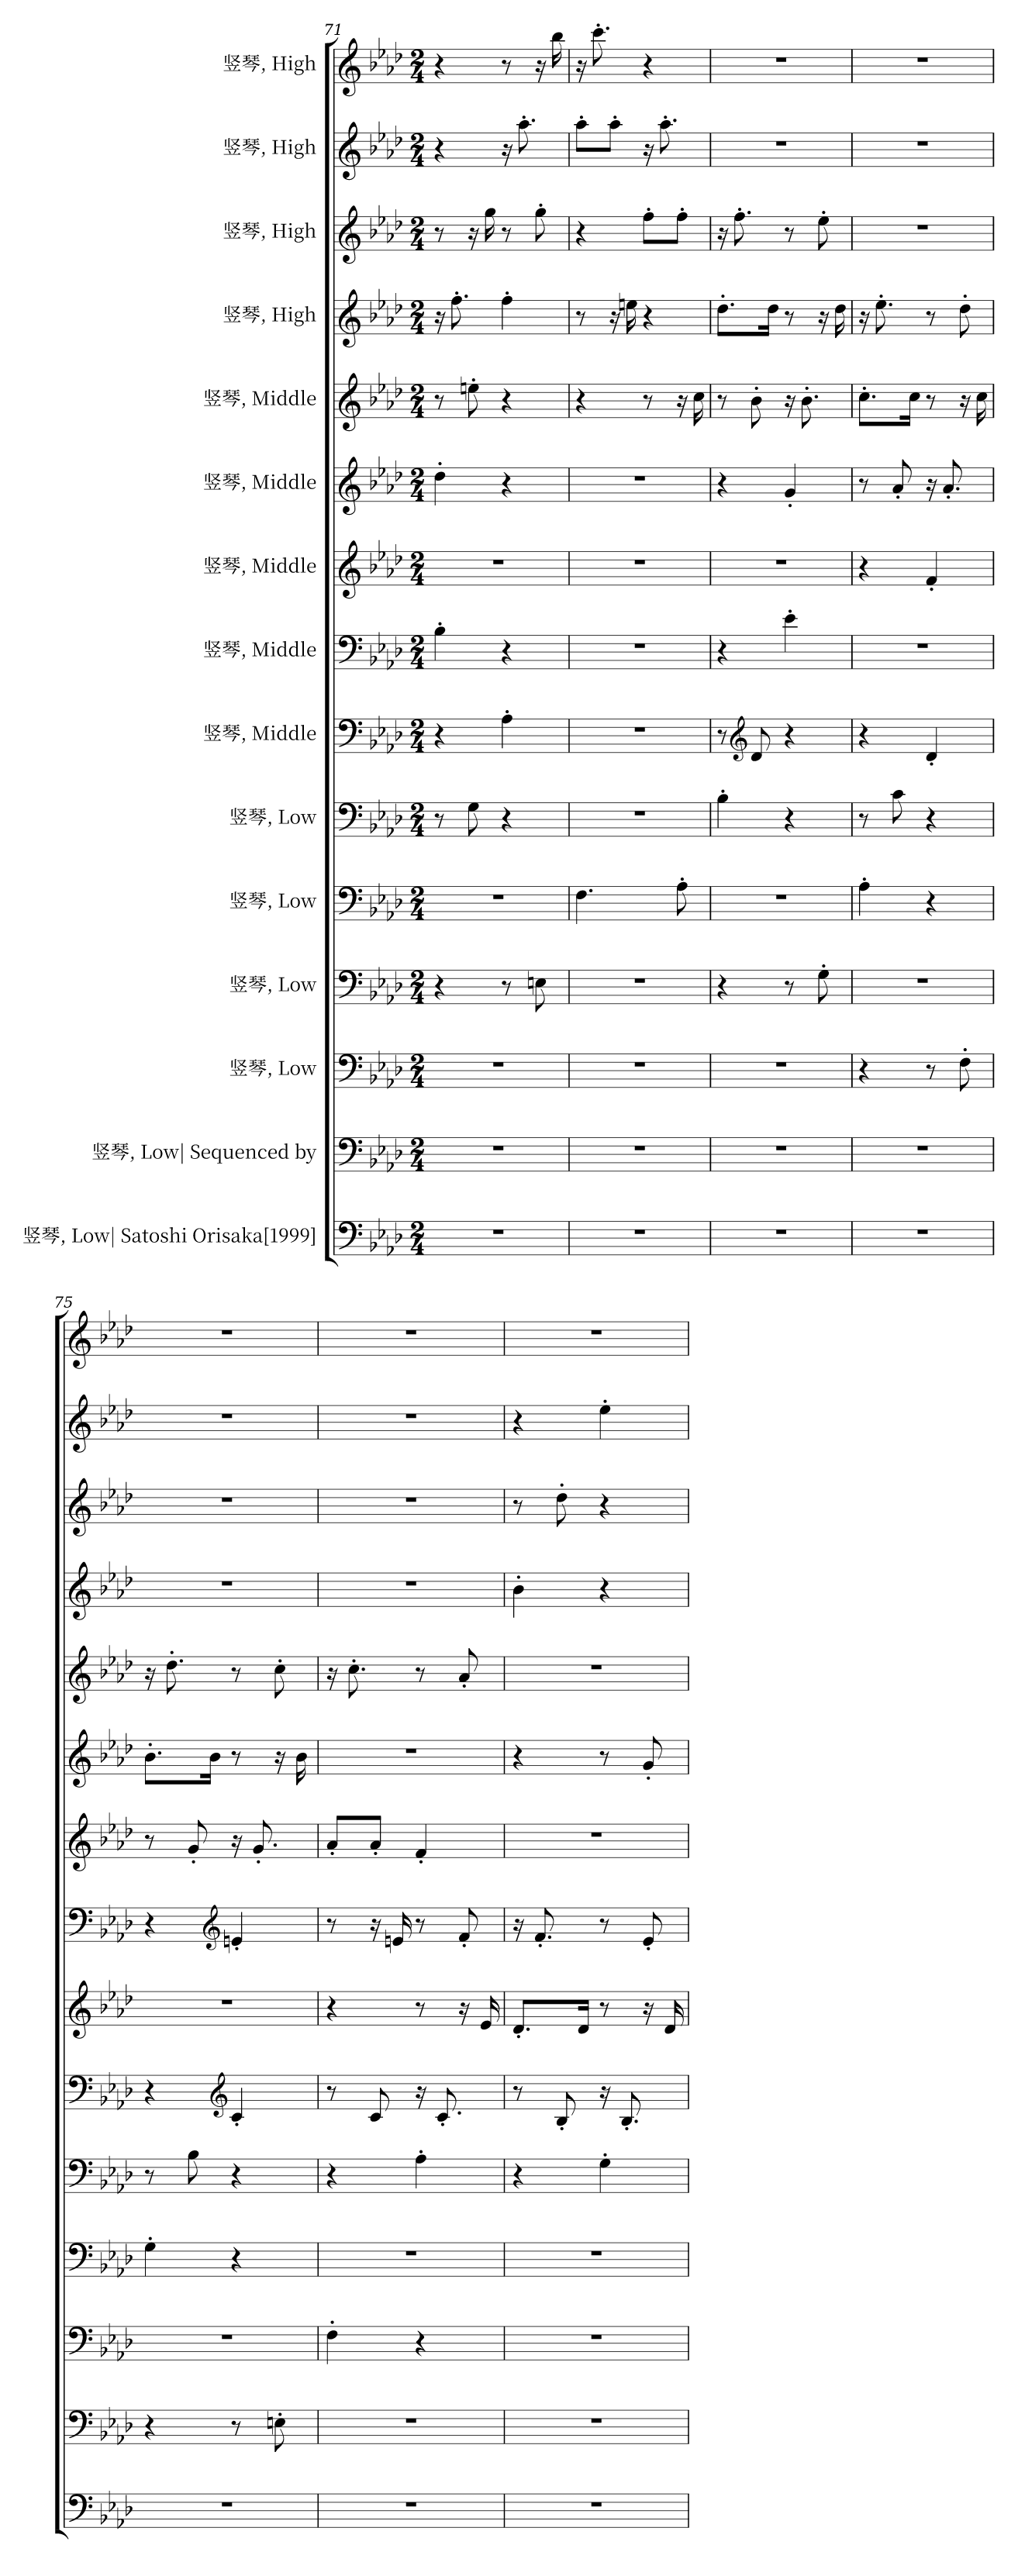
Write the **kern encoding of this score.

**kern	**kern	**kern	**kern	**kern	**kern	**kern	**kern	**kern	**kern	**kern	**kern	**kern	**kern	**kern
*part15	*part14	*part13	*part12	*part11	*part10	*part9	*part8	*part7	*part6	*part5	*part4	*part3	*part2	*part1
*staff15	*staff14	*staff13	*staff12	*staff11	*staff10	*staff9	*staff8	*staff7	*staff6	*staff5	*staff4	*staff3	*staff2	*staff1
*I"竖琴, Low|    Satoshi Orisaka[1999]	*I"竖琴, Low| Sequenced by	*I"竖琴, Low	*I"竖琴, Low	*I"竖琴, Low	*I"竖琴, Low	*I"竖琴, Middle	*I"竖琴, Middle	*I"竖琴, Middle	*I"竖琴, Middle	*I"竖琴, Middle	*I"竖琴, High	*I"竖琴, High	*I"竖琴, High	*I"竖琴, High
!!LO:PB:g=z
*clefF4	*clefF4	*clefF4	*clefF4	*clefF4	*clefF4	*clefF4	*clefF4	*clefG2	*clefG2	*clefG2	*clefG2	*clefG2	*clefG2	*clefG2
*k[b-e-a-d-]	*k[b-e-a-d-]	*k[b-e-a-d-]	*k[b-e-a-d-]	*k[b-e-a-d-]	*k[b-e-a-d-]	*k[b-e-a-d-]	*k[b-e-a-d-]	*k[b-e-a-d-]	*k[b-e-a-d-]	*k[b-e-a-d-]	*k[b-e-a-d-]	*k[b-e-a-d-]	*k[b-e-a-d-]	*k[b-e-a-d-]
*M2/4	*M2/4	*M2/4	*M2/4	*M2/4	*M2/4	*M2/4	*M2/4	*M2/4	*M2/4	*M2/4	*M2/4	*M2/4	*M2/4	*M2/4
=71	=71	=71	=71	=71	=71	=71	=71	=71	=71	=71	=71	=71	=71	=71
2r	2r	2r	4r	2r	8r	4r	4B-'\	2r	4dd-'\	8r	16r	8r	4r	4r
.	.	.	.	.	.	.	.	.	.	.	8.ff'\	.	.	.
.	.	.	.	.	8G\	.	.	.	.	8een'\	.	16r	.	.
.	.	.	.	.	.	.	.	.	.	.	.	16gg\	.	.
.	.	.	8r	.	4r	4A-'\	4r	.	4r	4r	4ff'\	8r	16r	8r
.	.	.	.	.	.	.	.	.	.	.	.	.	8.aa-'\	.
.	.	.	8En\	.	.	.	.	.	.	.	.	8gg'\	.	16r
.	.	.	.	.	.	.	.	.	.	.	.	.	.	16bb-\
=72	=72	=72	=72	=72	=72	=72	=72	=72	=72	=72	=72	=72	=72	=72
2r	2r	2r	2r	4.F\	2r	2r	2r	2r	2r	4r	8r	4r	8aa-'\L	16r
.	.	.	.	.	.	.	.	.	.	.	.	.	.	8.ccc'\
.	.	.	.	.	.	.	.	.	.	.	16r	.	8aa-'\J	.
.	.	.	.	.	.	.	.	.	.	.	16een\	.	.	.
.	.	.	.	.	.	.	.	.	.	8r	4r	8ff'\L	16r	4r
.	.	.	.	.	.	.	.	.	.	.	.	.	8.aa-'\	.
.	.	.	.	8A-'\	.	.	.	.	.	16r	.	8ff'\J	.	.
.	.	.	.	.	.	.	.	.	.	16cc\	.	.	.	.
=73	=73	=73	=73	=73	=73	=73	=73	=73	=73	=73	=73	=73	=73	=73
2r	2r	2r	4r	2r	4B-'\	8r	4r	2r	4r	8r	8.dd-'\L	16r	2r	2r
.	.	.	.	.	.	.	.	.	.	.	.	8.ff'\	.	.
*	*	*	*	*	*	*clefG2	*	*	*	*	*	*	*	*
.	.	.	.	.	.	8d-/	.	.	.	8b-'\	.	.	.	.
.	.	.	.	.	.	.	.	.	.	.	16dd-\Jk	.	.	.
.	.	.	8r	.	4r	4r	4e-'\	.	4g'/	16r	8r	8r	.	.
.	.	.	.	.	.	.	.	.	.	8.b-'\	.	.	.	.
.	.	.	8G'\	.	.	.	.	.	.	.	16r	8ee-'\	.	.
.	.	.	.	.	.	.	.	.	.	.	16dd-\	.	.	.
=74	=74	=74	=74	=74	=74	=74	=74	=74	=74	=74	=74	=74	=74	=74
2r	2r	4r	2r	4A-'\	8r	4r	2r	4r	8r	8.cc'\L	16r	2r	2r	2r
.	.	.	.	.	.	.	.	.	.	.	8.ee-'\	.	.	.
.	.	.	.	.	8c\	.	.	.	8a-'/	.	.	.	.	.
.	.	.	.	.	.	.	.	.	.	16cc\Jk	.	.	.	.
.	.	8r	.	4r	4r	4d-'/	.	4f'/	16r	8r	8r	.	.	.
.	.	.	.	.	.	.	.	.	8.a-'/	.	.	.	.	.
.	.	8F'\	.	.	.	.	.	.	.	16r	8dd-'\	.	.	.
.	.	.	.	.	.	.	.	.	.	16cc\	.	.	.	.
=75	=75	=75	=75	=75	=75	=75	=75	=75	=75	=75	=75	=75	=75	=75
2r	4r	2r	4G'\	8r	4r	2r	4r	8r	8.b-'\L	16r	2r	2r	2r	2r
.	.	.	.	.	.	.	.	.	.	8.dd-'\	.	.	.	.
.	.	.	.	8B-\	.	.	.	8g'/	.	.	.	.	.	.
.	.	.	.	.	.	.	.	.	16b-\Jk	.	.	.	.	.
*	*	*	*	*	*clefG2	*	*clefG2	*	*	*	*	*	*	*
.	8r	.	4r	4r	4c'/	.	4en'/	16r	8r	8r	.	.	.	.
.	.	.	.	.	.	.	.	8.g'/	.	.	.	.	.	.
.	8En'\	.	.	.	.	.	.	.	16r	8cc'\	.	.	.	.
.	.	.	.	.	.	.	.	.	16b-\	.	.	.	.	.
!!LO:PB:g=z
=76	=76	=76	=76	=76	=76	=76	=76	=76	=76	=76	=76	=76	=76	=76
2r	2r	4F'\	2r	4r	8r	4r	8r	8a-'/L	2r	16r	2r	2r	2r	2r
.	.	.	.	.	.	.	.	.	.	8.cc'\	.	.	.	.
.	.	.	.	.	8c/	.	16r	8a-'/J	.	.	.	.	.	.
.	.	.	.	.	.	.	16en/	.	.	.	.	.	.	.
.	.	4r	.	4A-'\	16r	8r	8r	4f'/	.	8r	.	.	.	.
.	.	.	.	.	8.c'/	.	.	.	.	.	.	.	.	.
.	.	.	.	.	.	16r	8f'/	.	.	8a-'/	.	.	.	.
.	.	.	.	.	.	16e-/	.	.	.	.	.	.	.	.
=77	=77	=77	=77	=77	=77	=77	=77	=77	=77	=77	=77	=77	=77	=77
*	*	*	*	*	*	*	*	*	*	*	*	*	*	*MM93
2r	2r	2r	2r	4r	8r	8.d-'/L	16r	2r	4r	2r	4b-'\	8r	4r	2r
.	.	.	.	.	.	.	8.f'/	.	.	.	.	.	.	.
.	.	.	.	.	8B-'/	.	.	.	.	.	.	8dd-'\	.	.
.	.	.	.	.	.	16d-/Jk	.	.	.	.	.	.	.	.
.	.	.	.	4G'\	16r	8r	8r	.	8r	.	4r	4r	4ee-'\	.
.	.	.	.	.	8.B-'/	.	.	.	.	.	.	.	.	.
.	.	.	.	.	.	16r	8e-'/	.	8g'/	.	.	.	.	.
.	.	.	.	.	.	16d-/	.	.	.	.	.	.	.	.
=	=	=	=	=	=	=	=	=	=	=	=	=	=	=
*-	*-	*-	*-	*-	*-	*-	*-	*-	*-	*-	*-	*-	*-	*-
